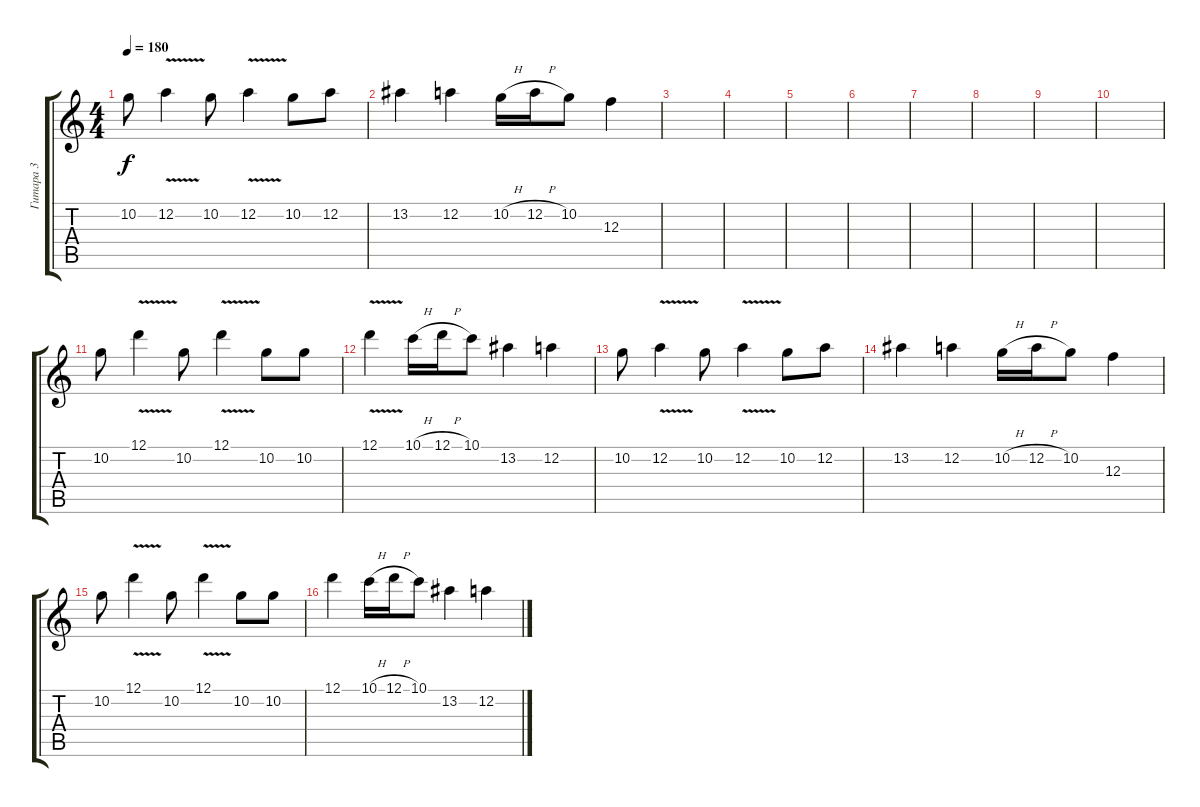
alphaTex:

\track ("Гитара 3" "Гитара 3") {instrument distortionguitar}
\staff {score tabs}
\tuning (D4 A3 F3 C3 G2 D2) {hide}
\ts (4 4)
\tempo 180
\clef g2
\ks c
10.2.8{dy f} 12.2{v}.4 10.2.8 12.2{v}.4 10.2.8 12.2.8 |
13.2.4 12.2.4 10.2{h}.16 12.2{h}.16 10.2.8 12.3.4 |
|
|
|
|
|
|
|
|
10.2.8 12.1{v}.4 10.2.8 12.1{v}.4 10.2.8 10.2.8 |
12.1{v}.4 10.1{h}.16 12.1{h}.16 10.1.8 13.2.4 12.2.4 |
10.2.8 12.2{v}.4 10.2.8 12.2{v}.4 10.2.8 12.2.8 |
13.2.4 12.2.4 10.2{h}.16 12.2{h}.16 10.2.8 12.3.4 |
10.2.8 12.1{v}.4 10.2.8 12.1{v}.4 10.2.8 10.2.8 |
12.1.4 10.1{h}.16 12.1{h}.16 10.1.8 13.2.4 12.2.4
